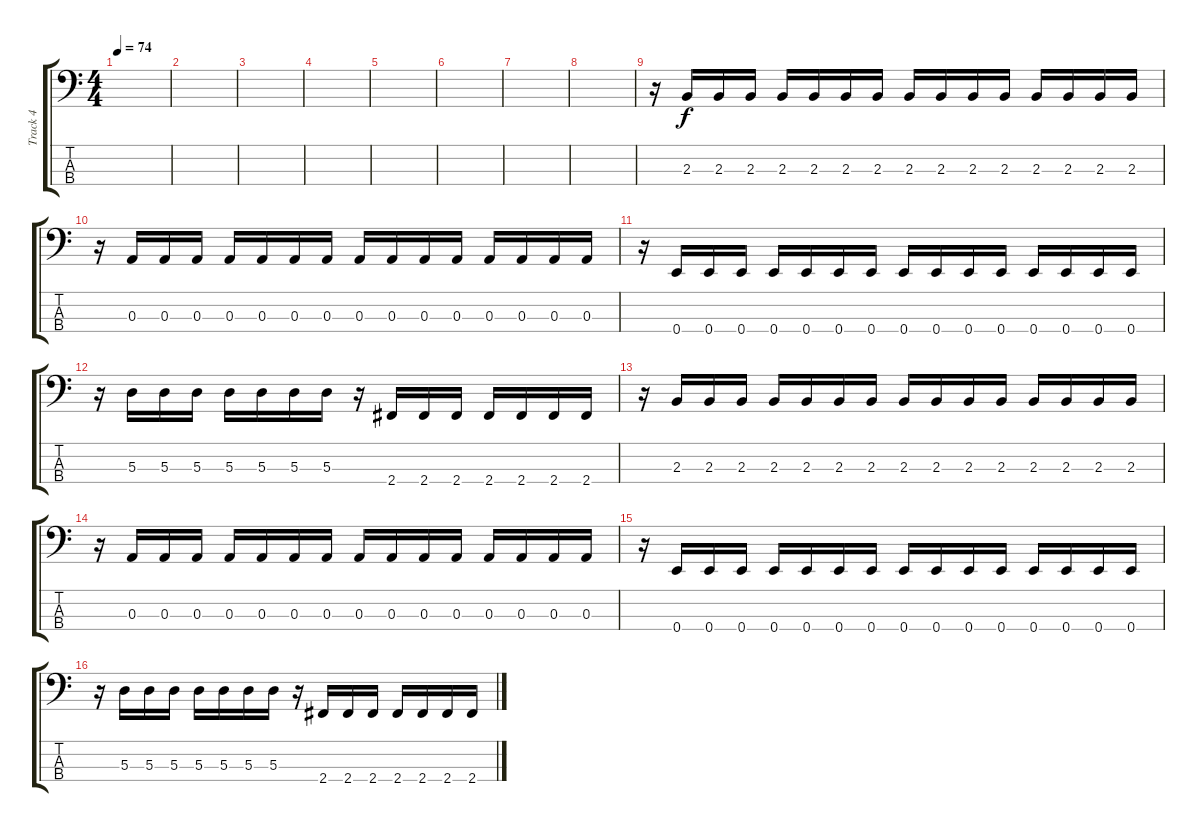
\track ("Track 4" "Track 4") {instrument electricbassfinger}
\staff {score tabs}
\tuning (G2 D2 A1 E1) {hide}
\ts (4 4)
\tempo 74
\clef f4
\ks c
|
|
|
|
|
|
|
|
r.16 2.3.16 2.3.16 2.3.16 2.3.16 2.3.16 2.3.16 2.3.16 2.3.16 2.3.16 2.3.16 2.3.16 2.3.16 2.3.16 2.3.16 2.3.16 |
r.16 0.3.16 0.3.16 0.3.16 0.3.16 0.3.16 0.3.16 0.3.16 0.3.16 0.3.16 0.3.16 0.3.16 0.3.16 0.3.16 0.3.16 0.3.16 |
r.16 0.4.16 0.4.16 0.4.16 0.4.16 0.4.16 0.4.16 0.4.16 0.4.16 0.4.16 0.4.16 0.4.16 0.4.16 0.4.16 0.4.16 0.4.16 |
r.16 5.3.16 5.3.16 5.3.16 5.3.16 5.3.16 5.3.16 5.3.16 r.16 2.4.16 2.4.16 2.4.16 2.4.16 2.4.16 2.4.16 2.4.16 |
r.16 2.3.16 2.3.16 2.3.16 2.3.16 2.3.16 2.3.16 2.3.16 2.3.16 2.3.16 2.3.16 2.3.16 2.3.16 2.3.16 2.3.16 2.3.16 |
r.16 0.3.16 0.3.16 0.3.16 0.3.16 0.3.16 0.3.16 0.3.16 0.3.16 0.3.16 0.3.16 0.3.16 0.3.16 0.3.16 0.3.16 0.3.16 |
r.16 0.4.16 0.4.16 0.4.16 0.4.16 0.4.16 0.4.16 0.4.16 0.4.16 0.4.16 0.4.16 0.4.16 0.4.16 0.4.16 0.4.16 0.4.16 |
r.16 5.3.16 5.3.16 5.3.16 5.3.16 5.3.16 5.3.16 5.3.16 r.16 2.4.16 2.4.16 2.4.16 2.4.16 2.4.16 2.4.16 2.4.16
